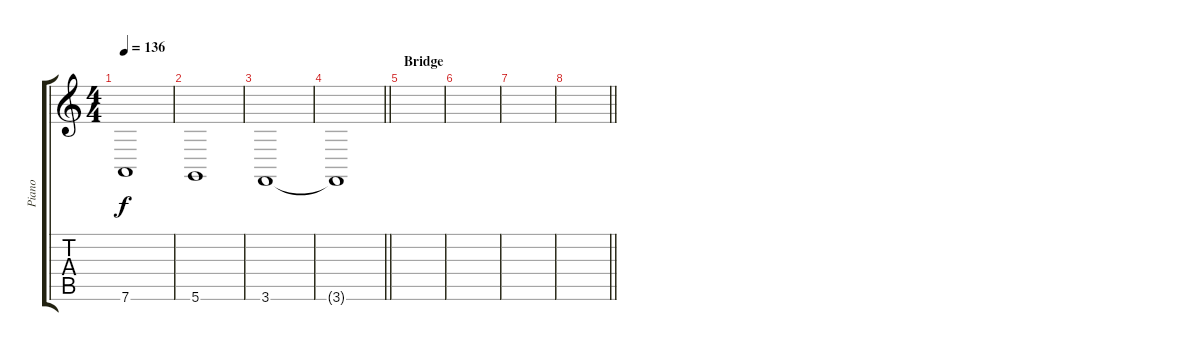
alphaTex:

\track ("Piano" "Piano") {instrument electricgrandpiano}
\staff {score tabs}
\tuning (D4 A3 F3 C3 G2 D2) {hide}
\ts (4 4)
\tempo 136
\clef g2
\ks c
7.6.1{dy f} |
5.6.1 |
3.6.1 |
\barLineRight lightlight
3.6{t}.1 |
\section ("" "Bridge")
|
|
|
\barLineRight lightlight
